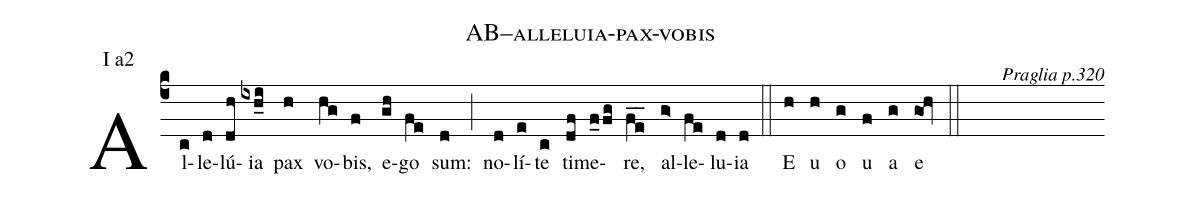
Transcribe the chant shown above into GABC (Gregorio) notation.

name: AB--alleluia-pax-vobis;
commentary: Praglia p.320 ;
annotation: I a2;
%%
(c4)Al(c)le(d)lú(dh)ia(ixh_i) pax(h) vo(hg)bis,(f) e(gh)go(fe) sum:(d) (;) no(d)lí(e)te(c) ti(df)me(f_0fg)re,(fe__) al(g>)le(fe)lu(d)ia(d) (::) E(h) u(h) o(g) u(f) a(g) e(gOh) (::)
